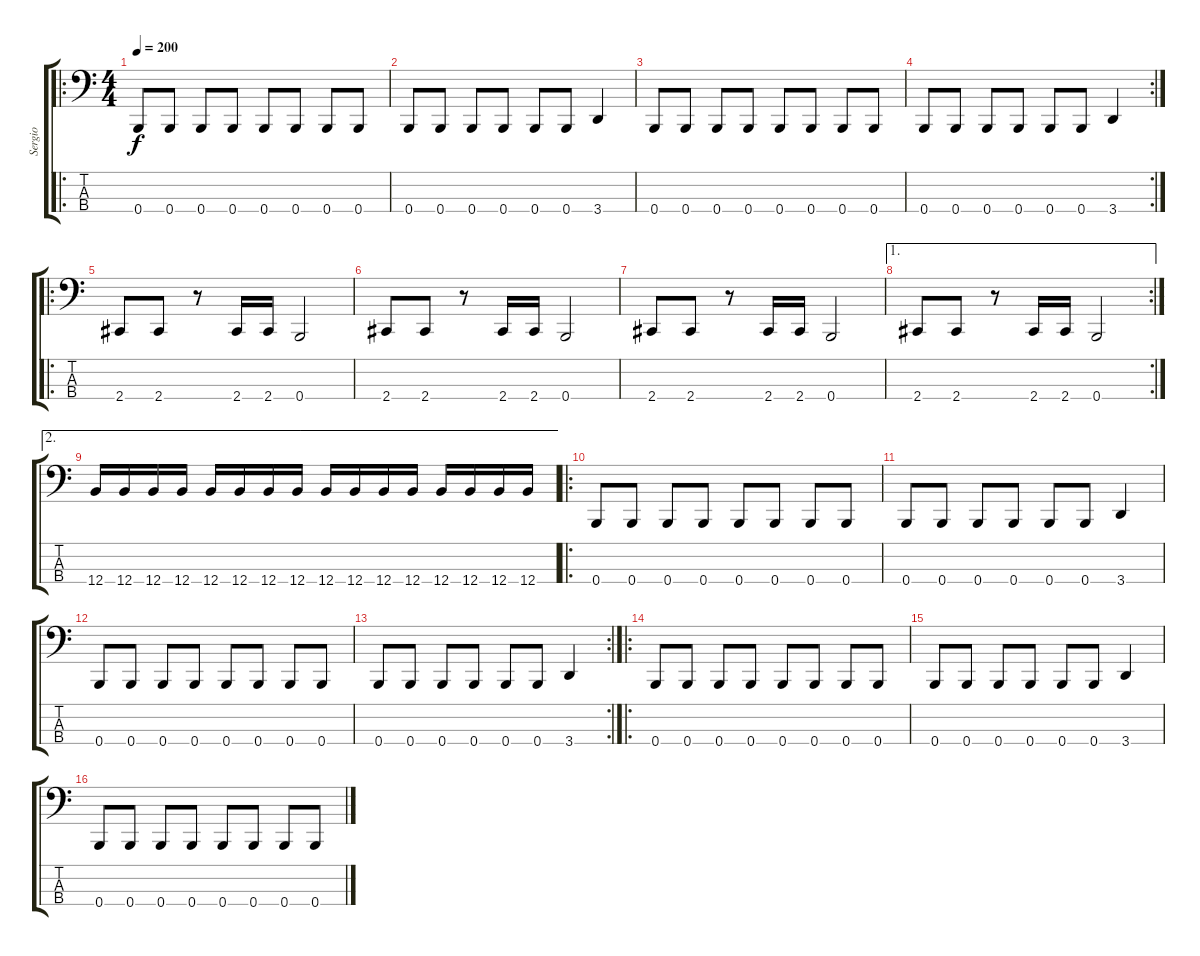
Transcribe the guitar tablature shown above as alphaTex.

\track ("Sergio" "Sergio") {instrument electricbassfinger}
\staff {score tabs}
\tuning (E2 B1 Gb1 B0) {hide}
\ro
\ts (4 4)
\tempo 200
\clef f4
\ks c
0.4.8{dy f} 0.4.8 0.4.8 0.4.8 0.4.8 0.4.8 0.4.8 0.4.8 |
0.4.8 0.4.8 0.4.8 0.4.8 0.4.8 0.4.8 3.4.4 |
0.4.8 0.4.8 0.4.8 0.4.8 0.4.8 0.4.8 0.4.8 0.4.8 |
\rc 2
0.4.8 0.4.8 0.4.8 0.4.8 0.4.8 0.4.8 3.4.4 |
\ro
2.4.8 2.4.8 r.8 2.4.16 2.4.16 0.4.2 |
2.4.8 2.4.8 r.8 2.4.16 2.4.16 0.4.2 |
2.4.8 2.4.8 r.8 2.4.16 2.4.16 0.4.2 |
\ae 1
\rc 2
2.4.8 2.4.8 r.8 2.4.16 2.4.16 0.4.2 |
\ae 2
12.4.16 12.4.16 12.4.16 12.4.16 12.4.16 12.4.16 12.4.16 12.4.16 12.4.16 12.4.16 12.4.16 12.4.16 12.4.16 12.4.16 12.4.16 12.4.16 |
\ro
0.4.8 0.4.8 0.4.8 0.4.8 0.4.8 0.4.8 0.4.8 0.4.8 |
0.4.8 0.4.8 0.4.8 0.4.8 0.4.8 0.4.8 3.4.4 |
0.4.8 0.4.8 0.4.8 0.4.8 0.4.8 0.4.8 0.4.8 0.4.8 |
\rc 2
0.4.8 0.4.8 0.4.8 0.4.8 0.4.8 0.4.8 3.4.4 |
\ro
0.4.8 0.4.8 0.4.8 0.4.8 0.4.8 0.4.8 0.4.8 0.4.8 |
0.4.8 0.4.8 0.4.8 0.4.8 0.4.8 0.4.8 3.4.4 |
0.4.8 0.4.8 0.4.8 0.4.8 0.4.8 0.4.8 0.4.8 0.4.8
